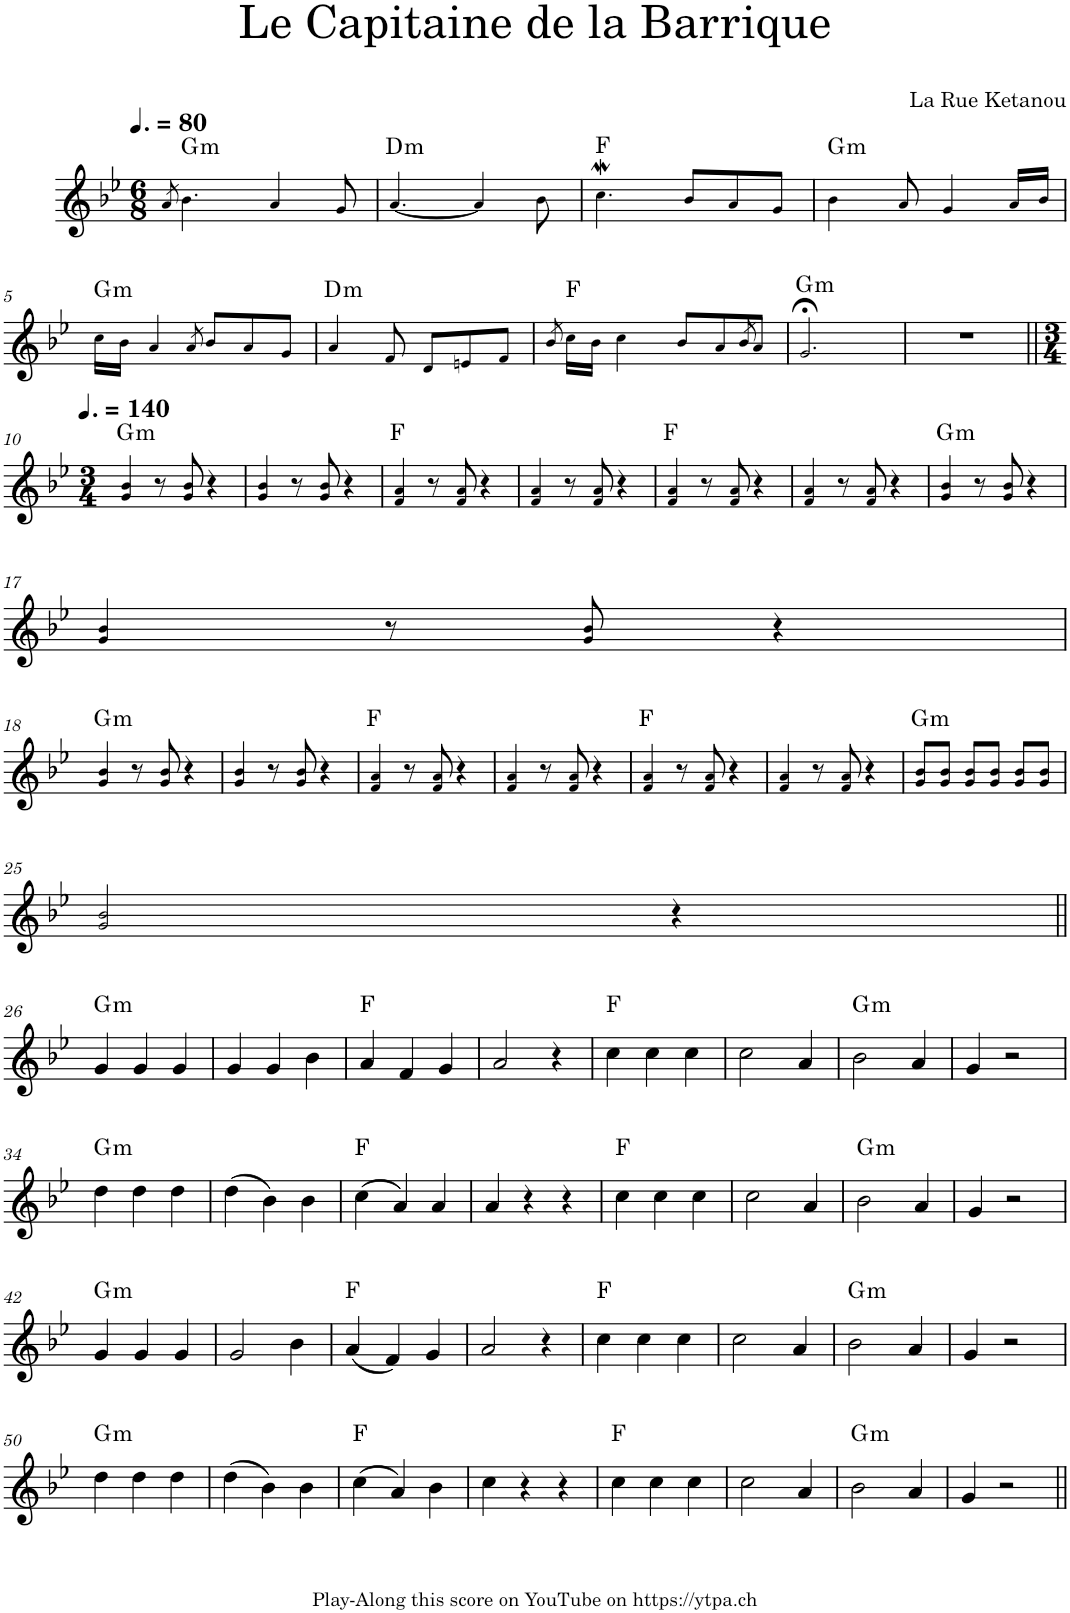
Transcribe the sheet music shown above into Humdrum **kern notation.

**kern	**harte
*part1	*part1
*staff1	*
*I"Piano	*
*I'Pno.	*
*clefG2	*
*k[b-e-]	*
*M6/8	*
*MM120	*
=1	=1
8qa/	.
!	!LO:H:kt=m
4.b-!\	G:min
4a!/	.
8g!/	.
=2	=2
!	!LO:H:kt=m
[4.a!/	D:min
4a!/]	.
8b-!\	.
=3	=3
4.ccW!\	F:maj
8b-!/L	.
8a!/	.
8g!/J	.
=4	=4
!	!LO:H:kt=m
4b-!\	G:min
8a!/	.
4g!/	.
16a!/LL	.
16b-!/JJ	.
!!LO:LB:g=z
=5	=5
!	!LO:H:kt=m
16cc!\LL	G:min
16b-!\JJ	.
4a!/	.
8qa/	.
8b-!/L	.
8a!/	.
8g!/J	.
=6	=6
!	!LO:H:kt=m
4a!/	D:min
8f!/	.
8d!/L	.
8en!/	.
8f!/J	.
=7	=7
8qb-/	.
16cc!\LL	F:maj
16b-!\JJ	.
4cc!\	.
8b-!/L	.
8a!/	.
8qb-/	.
8a!/J	.
=8	=8
!	!LO:H:kt=m
2.g;<!/	G:min
=9	=9
2.r	.
!!LO:LB:g=z
=10||	=10||
*M3/4	*
*MM210	*
!	!LO:H:kt=m
4g!/ 4b-!/	G:min
8r	.
8g!/ 8b-!/	.
4r	.
=11	=11
4g!/ 4b-!/	.
8r	.
8g!/ 8b-!/	.
4r	.
=12	=12
4f!/ 4a!/	F:maj
8r	.
8f!/ 8a!/	.
4r	.
=13	=13
4f!/ 4a!/	.
8r	.
8f!/ 8a!/	.
4r	.
=14	=14
4f!/ 4a!/	F:maj
8r	.
8f!/ 8a!/	.
4r	.
=15	=15
4f!/ 4a!/	.
8r	.
8f!/ 8a!/	.
4r	.
=16	=16
!	!LO:H:kt=m
4g!/ 4b-!/	G:min
8r	.
8g!/ 8b-!/	.
4r	.
!!LO:LB:g=z
=17	=17
4g!/ 4b-!/	.
8r	.
8g!/ 8b-!/	.
4r	.
!!LO:LB:g=z
=18	=18
!	!LO:H:kt=m
4g!/ 4b-!/	G:min
8r	.
8g!/ 8b-!/	.
4r	.
=19	=19
4g!/ 4b-!/	.
8r	.
8g!/ 8b-!/	.
4r	.
=20	=20
4f!/ 4a!/	F:maj
8r	.
8f!/ 8a!/	.
4r	.
=21	=21
4f!/ 4a!/	.
8r	.
8f!/ 8a!/	.
4r	.
=22	=22
4f!/ 4a!/	F:maj
8r	.
8f!/ 8a!/	.
4r	.
=23	=23
4f!/ 4a!/	.
8r	.
8f!/ 8a!/	.
4r	.
=24	=24
!	!LO:H:kt=m
8g!/ 8b-!/L	G:min
8g!/ 8b-!/J	.
8g!/ 8b-!/L	.
8g!/ 8b-!/J	.
8g!/ 8b-!/L	.
8g!/ 8b-!/J	.
!!LO:LB:g=z
=25	=25
2g!/ 2b-!/	.
4r	.
!!LO:LB:g=z
=26||	=26||
!	!LO:H:kt=m
4g/	G:min
4g/	.
4g/	.
=27	=27
4g/	.
4g/	.
4b-\	.
=28	=28
4a/	F:maj
4f/	.
4g/	.
=29	=29
2a/	.
4r	.
=30	=30
4cc\	F:maj
4cc\	.
4cc\	.
=31	=31
2cc\	.
4a/	.
=32	=32
!	!LO:H:kt=m
2b-\	G:min
4a/	.
=33	=33
4g/	.
2r	.
!!LO:LB:g=z
=34	=34
!	!LO:H:kt=m
4dd\	G:min
4dd\	.
4dd\	.
=35	=35
(4dd\	.
4b-\)	.
4b-\	.
=36	=36
(4cc\	F:maj
4a/)	.
4a/	.
=37	=37
4a/	.
4r	.
4r	.
=38	=38
4cc\	F:maj
4cc\	.
4cc\	.
=39	=39
2cc\	.
4a/	.
=40	=40
!	!LO:H:kt=m
2b-\	G:min
4a/	.
=41	=41
4g/	.
2r	.
!!LO:LB:g=z
=42	=42
!	!LO:H:kt=m
4g/	G:min
4g/	.
4g/	.
=43	=43
2g/	.
4b-\	.
=44	=44
(4a/	F:maj
4f/)	.
4g/	.
=45	=45
2a/	.
4r	.
=46	=46
4cc\	F:maj
4cc\	.
4cc\	.
=47	=47
2cc\	.
4a/	.
=48	=48
!	!LO:H:kt=m
2b-\	G:min
4a/	.
=49	=49
4g/	.
2r	.
!!LO:LB:g=z
=50	=50
!	!LO:H:kt=m
4dd\	G:min
4dd\	.
4dd\	.
=51	=51
(4dd\	.
4b-\)	.
4b-\	.
=52	=52
(4cc\	F:maj
4a/)	.
4b-\	.
=53	=53
4cc\	.
4r	.
4r	.
=54	=54
4cc\	F:maj
4cc\	.
4cc\	.
=55	=55
2cc\	.
4a/	.
=56	=56
!	!LO:H:kt=m
2b-\	G:min
4a/	.
=57	=57
4g/	.
2r	.
=||	=||
*-	*-
